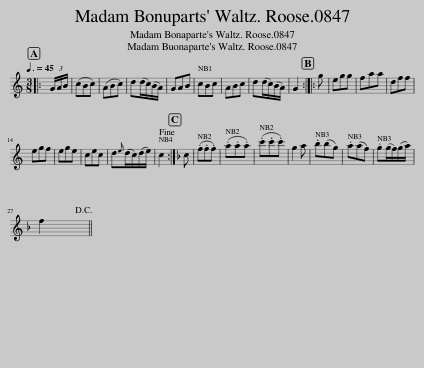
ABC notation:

X:1
L:1/8
Q:3/8=45
M:3/8
I:linebreak $
K:C
V:1 treble
V:1
|: (3G/A/B/ | (cBc) | (ABc) | d(d/c/)(B/A/) | GAB | %5
 cBc | ABc | d(d/c/)(B/A/) | G2 :: g | %10
 egg | faa | dff |$ egf | ege | %15
 cec | d{e}(d/c/)(d/e/) | c2!fine! :|[K:F] c | (.f.f.f) | %20
 (.a.a.a) | (.c'.c'.c') | g2 a | .b(bg) | .a(af) | %25
 .g(g/f/)(g/a/) |$ f2!D.C.! || %27
